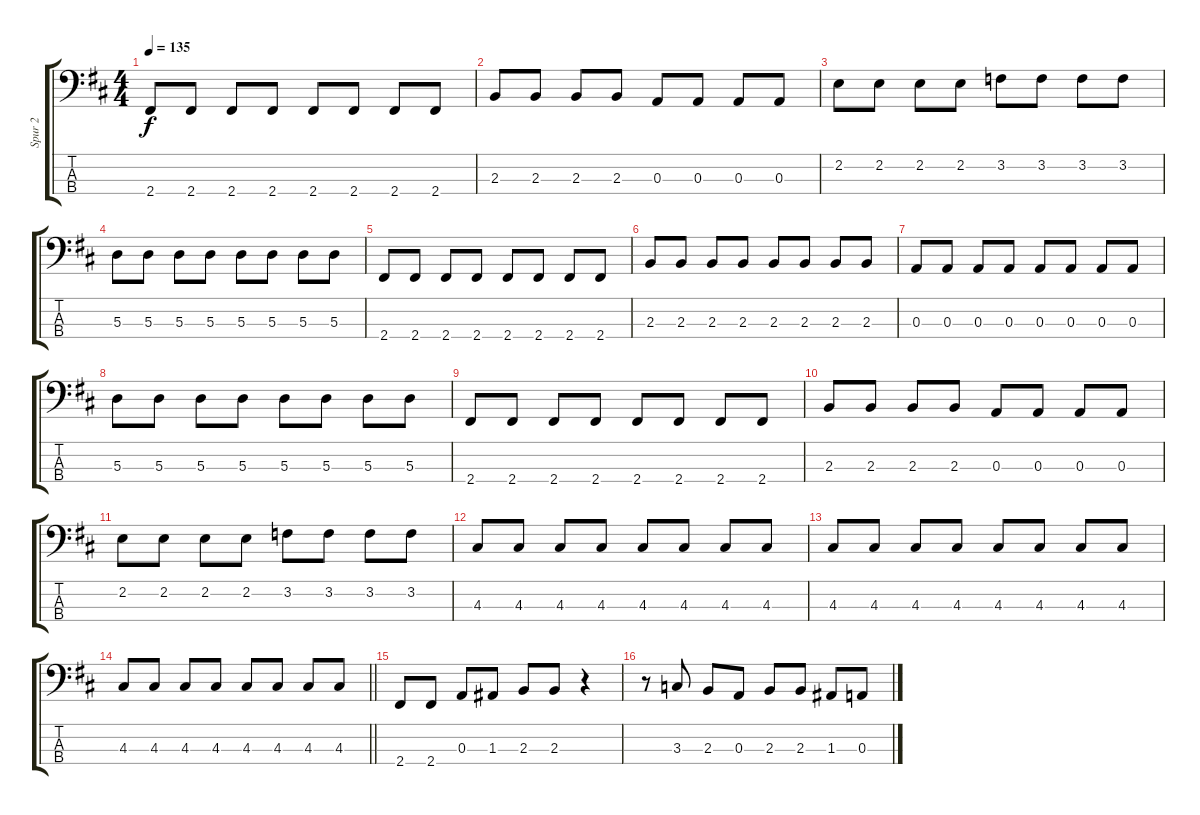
\track ("Spur 2" "Spur 2") {instrument electricbasspick}
\staff {score tabs}
\tuning (G2 D2 A1 E1) {hide}
\ts (4 4)
\tempo 135
\clef f4
\ks d
2.4.8{dy f} 2.4.8 2.4.8 2.4.8 2.4.8 2.4.8 2.4.8 2.4.8 |
2.3.8 2.3.8 2.3.8 2.3.8 0.3.8 0.3.8 0.3.8 0.3.8 |
2.2.8 2.2.8 2.2.8 2.2.8 3.2.8 3.2.8 3.2.8 3.2.8 |
5.3.8 5.3.8 5.3.8 5.3.8 5.3.8 5.3.8 5.3.8 5.3.8 |
2.4.8 2.4.8 2.4.8 2.4.8 2.4.8 2.4.8 2.4.8 2.4.8 |
2.3.8 2.3.8 2.3.8 2.3.8 2.3.8 2.3.8 2.3.8 2.3.8 |
0.3.8 0.3.8 0.3.8 0.3.8 0.3.8 0.3.8 0.3.8 0.3.8 |
5.3.8 5.3.8 5.3.8 5.3.8 5.3.8 5.3.8 5.3.8 5.3.8 |
2.4.8 2.4.8 2.4.8 2.4.8 2.4.8 2.4.8 2.4.8 2.4.8 |
2.3.8 2.3.8 2.3.8 2.3.8 0.3.8 0.3.8 0.3.8 0.3.8 |
2.2.8 2.2.8 2.2.8 2.2.8 3.2.8 3.2.8 3.2.8 3.2.8 |
4.3.8 4.3.8 4.3.8 4.3.8 4.3.8 4.3.8 4.3.8 4.3.8 |
4.3.8 4.3.8 4.3.8 4.3.8 4.3.8 4.3.8 4.3.8 4.3.8 |
\barLineRight lightlight
4.3.8 4.3.8 4.3.8 4.3.8 4.3.8 4.3.8 4.3.8 4.3.8 |
2.4.8 2.4.8 0.3.8 1.3.8 2.3.8 2.3.8 r.4 |
r.8 3.3.8 2.3.8 0.3.8 2.3.8 2.3.8 1.3.8 0.3.8
